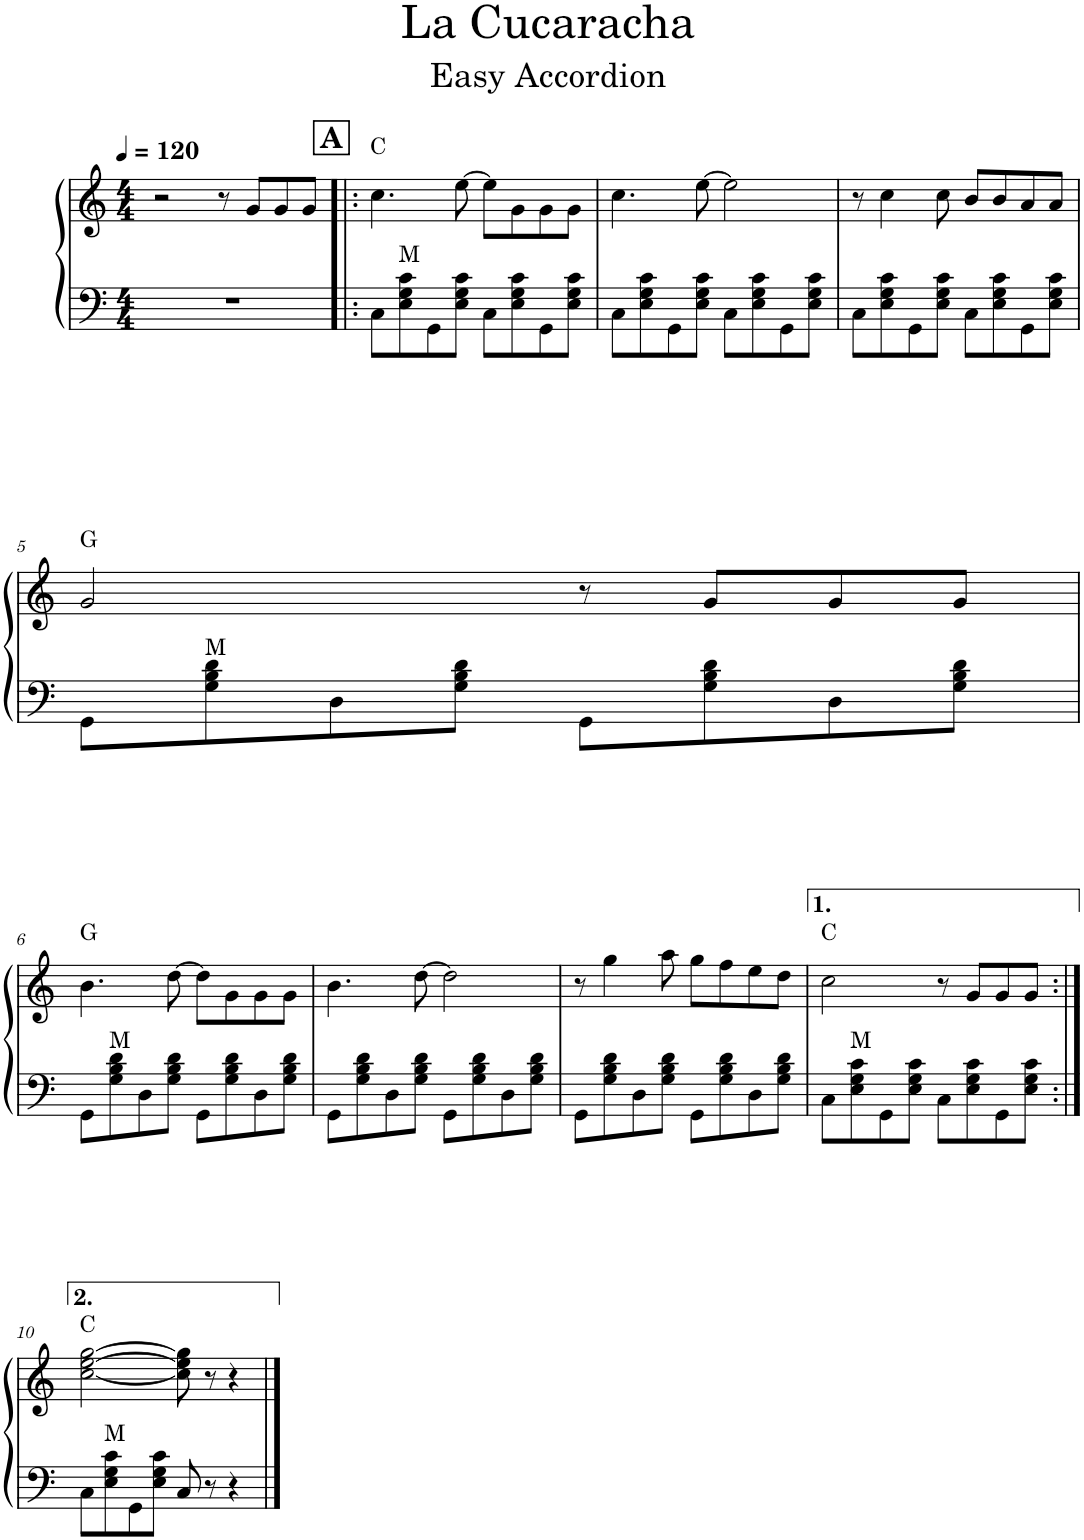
**kern	**kern	**harte
*part1	*part1	*part1
*staff2	*staff1	*
*I"Accordion	*	*
*I'Acc.	*	*
*clefF4	*clefG2	*
*	*k[]	*
*M4/4	*M4/4	*
*MM120	*MM120	*
=1	=1	=1
1r	2r	.
.	8r	.
.	8g/L	.
.	8g/	.
.	8g/J	.
!!LO:REH:place=s1:a:B:cj:fs=14:t=A
=2!|:	=2!|:	=2!|:
*	*^	*
8C\L	4.cc\	8ryy	C:maj
!	!	!	!LO:H:kt=M
8E\ 8G\ 8c\	.	2..ryy	N
8GG\	.	.	.
8E\ 8G\ 8c\J	[8ee\	.	.
8C\L	8ee\L]	.	.
8E\ 8G\ 8c\	8g\	.	.
8GG\	8g\	.	.
8E\ 8G\ 8c\J	8g\J	.	.
*	*v	*v	*
=3	=3	=3
8C\L	4.cc\	.
8E\ 8G\ 8c\	.	.
8GG\	.	.
8E\ 8G\ 8c\J	[8ee\	.
8C\L	2ee\]	.
8E\ 8G\ 8c\	.	.
8GG\	.	.
8E\ 8G\ 8c\J	.	.
=4	=4	=4
8C\L	8r	.
8E\ 8G\ 8c\	4cc\	.
8GG\	.	.
8E\ 8G\ 8c\J	8cc\	.
8C\L	8b/L	.
8E\ 8G\ 8c\	8b/	.
8GG\	8a/	.
8E\ 8G\ 8c\J	8a/J	.
!!LO:LB:g=z
=5	=5	=5
*	*^	*
8GG\L	2g/	8ryy	G:maj
!	!	!	!LO:H:kt=M
8G\ 8B\ 8d\	.	2..ryy	N
8D\	.	.	.
8G\ 8B\ 8d\J	.	.	.
8GG\L	8r	.	.
8G\ 8B\ 8d\	8g/L	.	.
8D\	8g/	.	.
8G\ 8B\ 8d\J	8g/J	.	.
!!LO:LB:g=z	!!
=6	=6	=6	=6
8GG\L	4.b\	8ryy	G:maj
!	!	!	!LO:H:kt=M
8G\ 8B\ 8d\	.	2..ryy	N
8D\	.	.	.
8G\ 8B\ 8d\J	[8dd\	.	.
8GG\L	8dd\L]	.	.
8G\ 8B\ 8d\	8g\	.	.
8D\	8g\	.	.
8G\ 8B\ 8d\J	8g\J	.	.
*	*v	*v	*
=7	=7	=7
8GG\L	4.b\	.
8G\ 8B\ 8d\	.	.
8D\	.	.
8G\ 8B\ 8d\J	[8dd\	.
8GG\L	2dd\]	.
8G\ 8B\ 8d\	.	.
8D\	.	.
8G\ 8B\ 8d\J	.	.
=8	=8	=8
8GG\L	8r	.
8G\ 8B\ 8d\	4gg\	.
8D\	.	.
8G\ 8B\ 8d\J	8aa\	.
8GG\L	8gg\L	.
8G\ 8B\ 8d\	8ff\	.
8D\	8ee\	.
8G\ 8B\ 8d\J	8dd\J	.
=9	=9	=9
*	*^	*
8C\L	2cc\	8ryy	C:maj
!	!	!	!LO:H:kt=M
8E\ 8G\ 8c\	.	2..ryy	N
8GG\	.	.	.
8E\ 8G\ 8c\J	.	.	.
8C\L	8r	.	.
8E\ 8G\ 8c\	8g/L	.	.
8GG\	8g/	.	.
8E\ 8G\ 8c\J	8g/J	.	.
!!LO:LB:g=z	!!
=10:|!	=10:|!	=10:|!	=10:|!
8C\L	[2cc\ [2ee\ [2gg\	8ryy	C:maj
!	!	!	!LO:H:kt=M
8E\ 8G\ 8c\	.	2..ryy	N
8GG\	.	.	.
8E\ 8G\ 8c\J	.	.	.
8C/	8cc\] 8ee\] 8gg\]	.	.
8r	8r	.	.
4r	4r	.	.
*	*v	*v	*
==	==	==
*-	*-	*-
